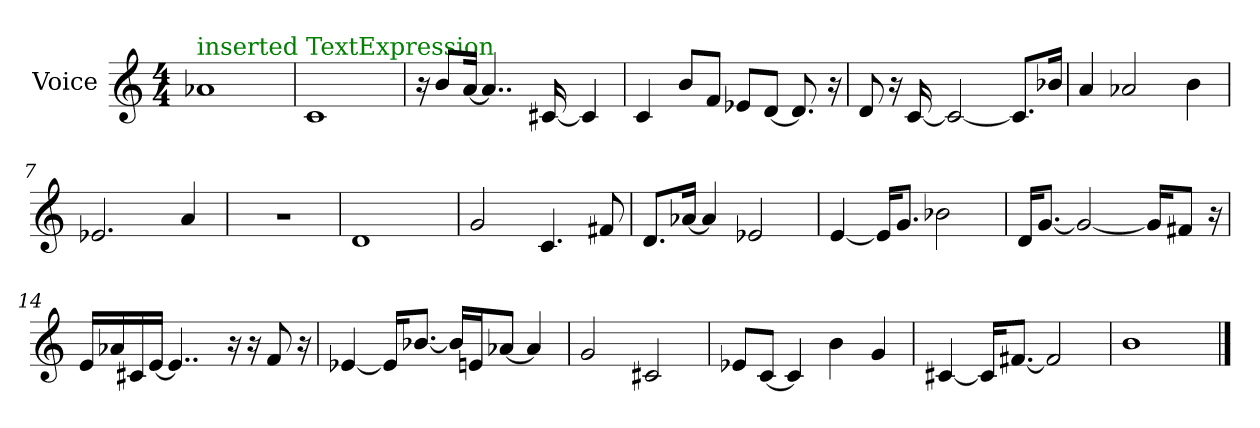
**kern
*part1
*staff1
*I"Voice
*I'Voice
*clefG2
*M4/4
=1
!LO:TX:color=#008000:t=inserted TextExpression
1a-X
=2
1c
=3
16ra
8b/L
[<16a/Jk
4..a/]
[<16c#X/
4c#/]
=4
4c/
8b/L
8f/J
8e-X/L
[<8d/J
8.d/]
16ra
=5
8d/
16ra
[<16c/
2c/_
8.c/L]
16b-X/Jk
=6
4a/
2a-X/
4b\
=7
2.e-X/
4a/
=8
1rcc
=9
1d
!!LO:LB:g=z
=10
2g/
4.c/
8f#X/
=11
8.d/L
[<16a-X/Jk
4a-/]
2e-X/
=12
[<4e/
16e/KL]
8.g/J
2b-X\
=13
16d/KL
[<8.g/J
2g/_
16g/KL]
8f#X/J
16ra
=14
16e/LL
16a-X/
16c#X/
[<16e/JJ
4..e/]
16ra
16ra
8f/
16ra
=15
[<4e-X/
16e-/KL]
[<8.b-X/J
16b-/LL]
16en/J
[<8a-X/J
4a-/]
!!LO:LB:g=z
=16
2g/
2c#X/
=17
8e-X/L
[<8c/J
4c/]
4b\
4g/
=18
[<4c#X/
16c#/KL]
[<8.f#X/J
2f#/]
=19
1b
==
*-
